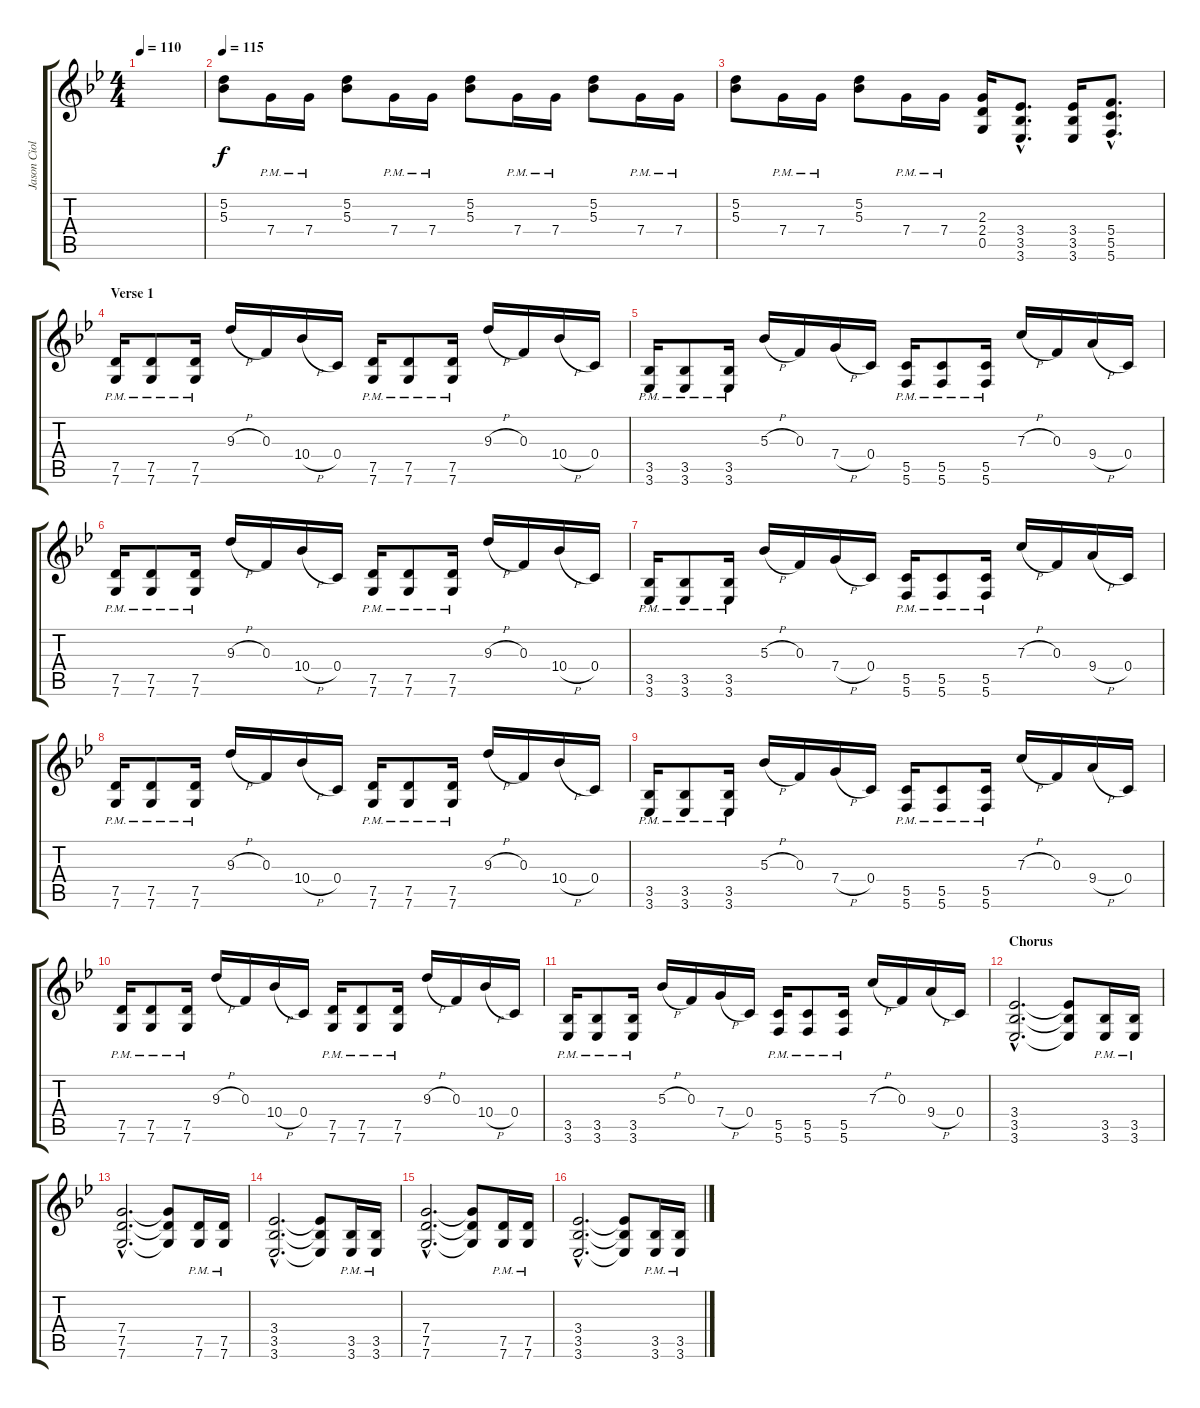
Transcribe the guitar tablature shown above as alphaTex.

\track ("Jason Ciolli(Guitar)" "Jason Ciol") {instrument distortionguitar}
\staff {score tabs}
\tuning (D4 A3 F3 C3 G2 C2) {hide}
\ts (4 4)
\tempo 110
\clef g2
\ks gminor
|
\tempo 115
(5.2 5.3).8 7.4{pm}.16 7.4{pm}.16 (5.2 5.3).8 7.4{pm}.16 7.4{pm}.16 (5.2 5.3).8 7.4{pm}.16 7.4{pm}.16 (5.2 5.3).8 7.4{pm}.16 7.4{pm}.16 |
(5.2 5.3).8 7.4{pm}.16 7.4{pm}.16 (5.2 5.3).8 7.4{pm}.16 7.4{pm}.16 (2.3 2.4 0.5).16 (3.4{hac} 3.5{hac} 3.6{hac}).8{d} (3.4 3.5 3.6).16 (5.4{hac} 5.5{hac} 5.6{hac}).8{d} |
\section ("" "Verse 1")
(7.5{pm} 7.6{pm}).16 (7.5{pm} 7.6{pm}).8 (7.5{pm} 7.6{pm}).16 9.3{h}.16 0.3.16 10.4{h}.16 0.4.16 (7.5{pm} 7.6{pm}).16 (7.5{pm} 7.6{pm}).8 (7.5{pm} 7.6{pm}).16 9.3{h}.16 0.3.16 10.4{h}.16 0.4.16 |
(3.5{pm} 3.6{pm}).16 (3.5{pm} 3.6{pm}).8 (3.5{pm} 3.6{pm}).16 5.3{h}.16 0.3.16 7.4{h}.16 0.4.16 (5.5{pm} 5.6{pm}).16 (5.5{pm} 5.6{pm}).8 (5.5{pm} 5.6{pm}).16 7.3{h}.16 0.3.16 9.4{h}.16 0.4.16 |
(7.5{pm} 7.6{pm}).16 (7.5{pm} 7.6{pm}).8 (7.5{pm} 7.6{pm}).16 9.3{h}.16 0.3.16 10.4{h}.16 0.4.16 (7.5{pm} 7.6{pm}).16 (7.5{pm} 7.6{pm}).8 (7.5{pm} 7.6{pm}).16 9.3{h}.16 0.3.16 10.4{h}.16 0.4.16 |
(3.5{pm} 3.6{pm}).16 (3.5{pm} 3.6{pm}).8 (3.5{pm} 3.6{pm}).16 5.3{h}.16 0.3.16 7.4{h}.16 0.4.16 (5.5{pm} 5.6{pm}).16 (5.5{pm} 5.6{pm}).8 (5.5{pm} 5.6{pm}).16 7.3{h}.16 0.3.16 9.4{h}.16 0.4.16 |
(7.5{pm} 7.6{pm}).16 (7.5{pm} 7.6{pm}).8 (7.5{pm} 7.6{pm}).16 9.3{h}.16 0.3.16 10.4{h}.16 0.4.16 (7.5{pm} 7.6{pm}).16 (7.5{pm} 7.6{pm}).8 (7.5{pm} 7.6{pm}).16 9.3{h}.16 0.3.16 10.4{h}.16 0.4.16 |
(3.5{pm} 3.6{pm}).16 (3.5{pm} 3.6{pm}).8 (3.5{pm} 3.6{pm}).16 5.3{h}.16 0.3.16 7.4{h}.16 0.4.16 (5.5{pm} 5.6{pm}).16 (5.5{pm} 5.6{pm}).8 (5.5{pm} 5.6{pm}).16 7.3{h}.16 0.3.16 9.4{h}.16 0.4.16 |
(7.5{pm} 7.6{pm}).16 (7.5{pm} 7.6{pm}).8 (7.5{pm} 7.6{pm}).16 9.3{h}.16 0.3.16 10.4{h}.16 0.4.16 (7.5{pm} 7.6{pm}).16 (7.5{pm} 7.6{pm}).8 (7.5{pm} 7.6{pm}).16 9.3{h}.16 0.3.16 10.4{h}.16 0.4.16 |
(3.5{pm} 3.6{pm}).16 (3.5{pm} 3.6{pm}).8 (3.5{pm} 3.6{pm}).16 5.3{h}.16 0.3.16 7.4{h}.16 0.4.16 (5.5{pm} 5.6{pm}).16 (5.5{pm} 5.6{pm}).8 (5.5{pm} 5.6{pm}).16 7.3{h}.16 0.3.16 9.4{h}.16 0.4.16 |
\section ("" "Chorus")
(3.4{hac} 3.5{hac} 3.6{hac}).2{d} (3.4{t} 3.5{t} 3.6{t}).8 (3.5{pm} 3.6{pm}).16 (3.5{pm} 3.6{pm}).16 |
(7.4{hac} 7.5{hac} 7.6{hac}).2{d} (7.4{t} 7.5{t} 7.6{t}).8 (7.5{pm} 7.6{pm}).16 (7.5{pm} 7.6{pm}).16 |
(3.4{hac} 3.5{hac} 3.6{hac}).2{d} (3.4{t} 3.5{t} 3.6{t}).8 (3.5{pm} 3.6{pm}).16 (3.5{pm} 3.6{pm}).16 |
(7.4{hac} 7.5{hac} 7.6{hac}).2{d} (7.4{t} 7.5{t} 7.6{t}).8 (7.5{pm} 7.6{pm}).16 (7.5{pm} 7.6{pm}).16 |
(3.4{hac} 3.5{hac} 3.6{hac}).2{d} (3.4{t} 3.5{t} 3.6{t}).8 (3.5{pm} 3.6{pm}).16 (3.5{pm} 3.6{pm}).16
